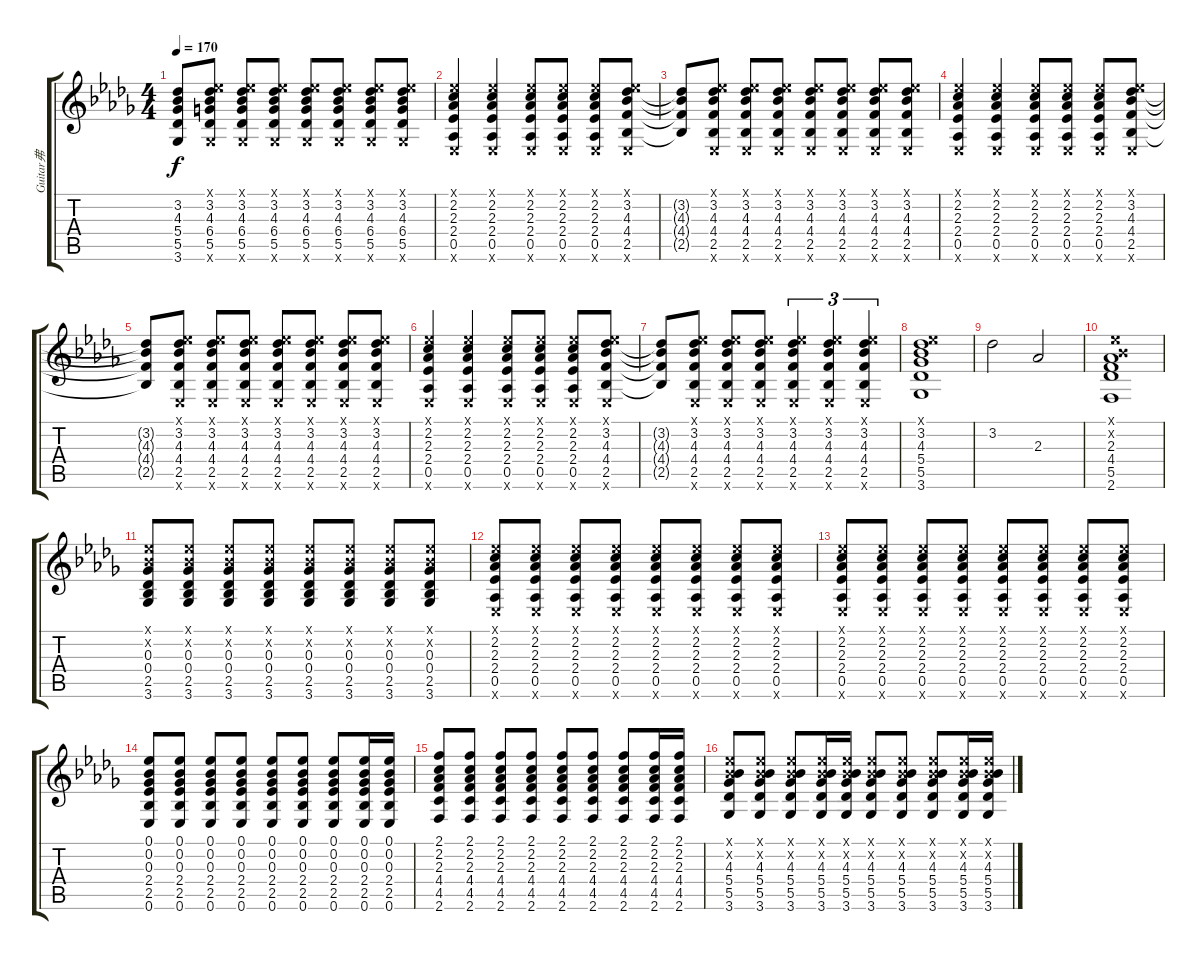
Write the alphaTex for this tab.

\track ("Guitar弗" "Guitar弗") {instrument distortionguitar}
\staff {score tabs}
\tuning (Eb4 Bb3 Gb3 Db3 Ab2 Eb2) {hide}
\ts (4 4)
\tempo 170
\clef g2
\ks db
(3.2{t} 4.3{t} 5.4{t} 5.5{t} 3.6{t}).8{dy f} (0.1{x} 3.2 4.3 6.4 5.5 3.6{x}).8 (0.1{x} 3.2 4.3 6.4 5.5 3.6{x}).8 (0.1{x} 3.2 4.3 6.4 5.5 3.6{x}).8 (0.1{x} 3.2 4.3 6.4 5.5 3.6{x}).8 (0.1{x} 3.2 4.3 6.4 5.5 3.6{x}).8 (0.1{x} 3.2 4.3 6.4 5.5 3.6{x}).8 (0.1{x} 3.2 4.3 6.4 5.5 3.6{x}).8 |
(0.1{x} 2.2 2.3 2.4 0.5 0.6{x}).4 (0.1{x} 2.2 2.3 2.4 0.5 0.6{x}).4 (0.1{x} 2.2 2.3 2.4 0.5 0.6{x}).8 (0.1{x} 2.2 2.3 2.4 0.5 0.6{x}).8 (0.1{x} 2.2 2.3 2.4 0.5 0.6{x}).8 (0.1{x} 3.2 4.3 4.4 2.5 0.6{x}).8 |
(3.2{t} 4.3{t} 4.4{t} 2.5{t}).8 (0.1{x} 3.2 4.3 4.4 2.5 0.6{x}).8 (0.1{x} 3.2 4.3 4.4 2.5 0.6{x}).8 (0.1{x} 3.2 4.3 4.4 2.5 0.6{x}).8 (0.1{x} 3.2 4.3 4.4 2.5 0.6{x}).8 (0.1{x} 3.2 4.3 4.4 2.5 0.6{x}).8 (0.1{x} 3.2 4.3 4.4 2.5 0.6{x}).8 (0.1{x} 3.2 4.3 4.4 2.5 0.6{x}).8 |
(0.1{x} 2.2 2.3 2.4 0.5 0.6{x}).4 (0.1{x} 2.2 2.3 2.4 0.5 0.6{x}).4 (0.1{x} 2.2 2.3 2.4 0.5 0.6{x}).8 (0.1{x} 2.2 2.3 2.4 0.5 0.6{x}).8 (0.1{x} 2.2 2.3 2.4 0.5 0.6{x}).8 (0.1{x} 3.2 4.3 4.4 2.5 0.6{x}).8 |
(3.2{t} 4.3{t} 4.4{t} 2.5{t}).8 (0.1{x} 3.2 4.3 4.4 2.5 0.6{x}).8 (0.1{x} 3.2 4.3 4.4 2.5 0.6{x}).8 (0.1{x} 3.2 4.3 4.4 2.5 0.6{x}).8 (0.1{x} 3.2 4.3 4.4 2.5 0.6{x}).8 (0.1{x} 3.2 4.3 4.4 2.5 0.6{x}).8 (0.1{x} 3.2 4.3 4.4 2.5 0.6{x}).8 (0.1{x} 3.2 4.3 4.4 2.5 0.6{x}).8 |
(0.1{x} 2.2 2.3 2.4 0.5 0.6{x}).4 (0.1{x} 2.2 2.3 2.4 0.5 0.6{x}).4 (0.1{x} 2.2 2.3 2.4 0.5 0.6{x}).8 (0.1{x} 2.2 2.3 2.4 0.5 0.6{x}).8 (0.1{x} 2.2 2.3 2.4 0.5 0.6{x}).8 (0.1{x} 3.2 4.3 4.4 2.5 0.6{x}).8 |
(3.2{t} 4.3{t} 4.4{t} 2.5{t}).8 (0.1{x} 3.2 4.3 4.4 2.5 0.6{x}).8 (0.1{x} 3.2 4.3 4.4 2.5 0.6{x}).8 (0.1{x} 3.2 4.3 4.4 2.5 0.6{x}).8 (0.1{x} 3.2 4.3 4.4 2.5 0.6{x}).4{tu (3 2)} (0.1{x} 3.2 4.3 4.4 2.5 0.6{x}).4{tu (3 2)} (0.1{x} 3.2 4.3 4.4 2.5 0.6{x}).4{tu (3 2)} |
(0.1{x} 3.2 4.3 5.4 5.5 3.6).1 |
3.2.2 2.3.2 |
(0.1{x} 0.2{x} 2.3 4.4 5.5 2.6).1 |
(0.1{x} 0.2{x} 0.3 0.4 2.5 3.6).8 (0.1{x} 0.2{x} 0.3 0.4 2.5 3.6).8 (0.1{x} 0.2{x} 0.3 0.4 2.5 3.6).8 (0.1{x} 0.2{x} 0.3 0.4 2.5 3.6).8 (0.1{x} 0.2{x} 0.3 0.4 2.5 3.6).8 (0.1{x} 0.2{x} 0.3 0.4 2.5 3.6).8 (0.1{x} 0.2{x} 0.3 0.4 2.5 3.6).8 (0.1{x} 0.2{x} 0.3 0.4 2.5 3.6).8 |
(0.1{x} 2.2 2.3 2.4 0.5 0.6{x}).8 (0.1{x} 2.2 2.3 2.4 0.5 0.6{x}).8 (0.1{x} 2.2 2.3 2.4 0.5 0.6{x}).8 (0.1{x} 2.2 2.3 2.4 0.5 0.6{x}).8 (0.1{x} 2.2 2.3 2.4 0.5 0.6{x}).8 (0.1{x} 2.2 2.3 2.4 0.5 0.6{x}).8 (0.1{x} 2.2 2.3 2.4 0.5 0.6{x}).8 (0.1{x} 2.2 2.3 2.4 0.5 0.6{x}).8 |
(0.1{x} 2.2 2.3 2.4 0.5 0.6{x}).8 (0.1{x} 2.2 2.3 2.4 0.5 0.6{x}).8 (0.1{x} 2.2 2.3 2.4 0.5 0.6{x}).8 (0.1{x} 2.2 2.3 2.4 0.5 0.6{x}).8 (0.1{x} 2.2 2.3 2.4 0.5 0.6{x}).8 (0.1{x} 2.2 2.3 2.4 0.5 0.6{x}).8 (0.1{x} 2.2 2.3 2.4 0.5 0.6{x}).8 (0.1{x} 2.2 2.3 2.4 0.5 0.6{x}).8 |
(0.1 0.2 0.3 2.4 2.5 0.6).8 (0.1 0.2 0.3 2.4 2.5 0.6).8 (0.1 0.2 0.3 2.4 2.5 0.6).8 (0.1 0.2 0.3 2.4 2.5 0.6).8 (0.1 0.2 0.3 2.4 2.5 0.6).8 (0.1 0.2 0.3 2.4 2.5 0.6).8 (0.1 0.2 0.3 2.4 2.5 0.6).8 (0.1 0.2 0.3 2.4 2.5 0.6).16 (0.1 0.2 0.3 2.4 2.5 0.6).16 |
(2.1 2.2 2.3 4.4 4.5 2.6).8 (2.1 2.2 2.3 4.4 4.5 2.6).8 (2.1 2.2 2.3 4.4 4.5 2.6).8 (2.1 2.2 2.3 4.4 4.5 2.6).8 (2.1 2.2 2.3 4.4 4.5 2.6).8 (2.1 2.2 2.3 4.4 4.5 2.6).8 (2.1 2.2 2.3 4.4 4.5 2.6).8 (2.1 2.2 2.3 4.4 4.5 2.6).16 (2.1 2.2 2.3 4.4 4.5 2.6).16 |
(0.1{x} 0.2{x} 4.3 5.4 5.5 3.6).8 (0.1{x} 0.2{x} 4.3 5.4 5.5 3.6).8 (0.1{x} 0.2{x} 4.3 5.4 5.5 3.6).8 (0.1{x} 0.2{x} 4.3 5.4 5.5 3.6).16 (0.1{x} 0.2{x} 4.3 5.4 5.5 3.6).16 (0.1{x} 0.2{x} 4.3 5.4 5.5 3.6).8 (0.1{x} 0.2{x} 4.3 5.4 5.5 3.6).8 (0.1{x} 0.2{x} 4.3 5.4 5.5 3.6).8 (0.1{x} 0.2{x} 4.3 5.4 5.5 3.6).16 (0.1{x} 0.2{x} 4.3 5.4 5.5 3.6).16
